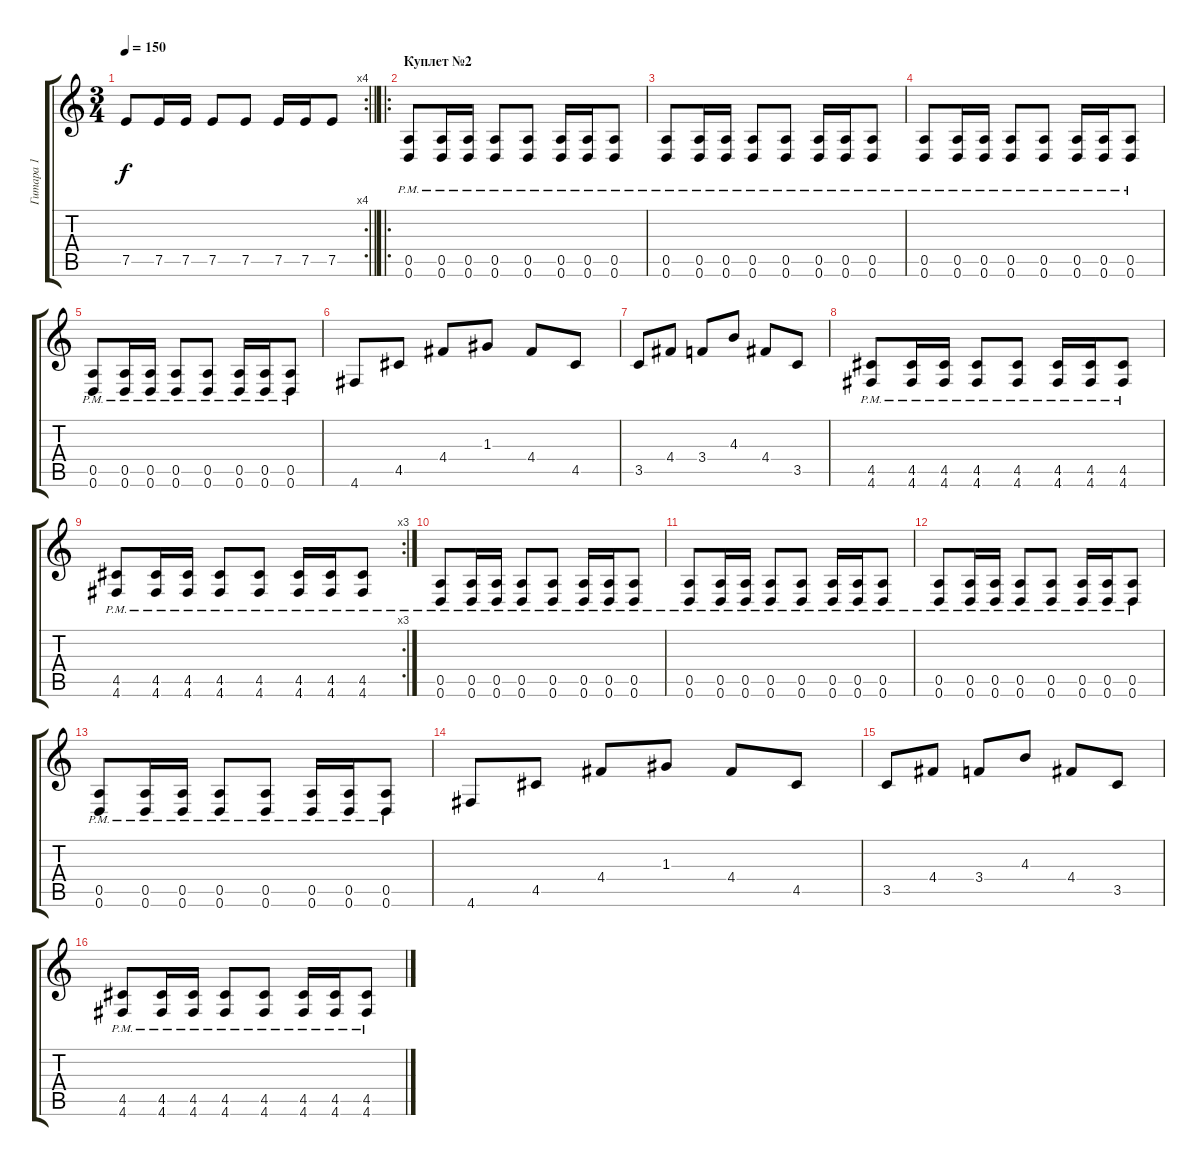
\track ("Гитара 1" "Гитара 1") {instrument distortionguitar}
\staff {score tabs}
\tuning (E4 B3 G3 D3 A2 D2) {hide}
\rc 4
\ts (3 4)
\tempo 150
\clef g2
\barLineRight lightlight
\ks c
7.5.8{dy f} 7.5.16 7.5.16 7.5.8 7.5.8 7.5.16 7.5.16 7.5.8 |
\ro
\section ("" "Куплет №2")
(0.5{pm} 0.6{pm}).8 (0.5{pm} 0.6{pm}).16 (0.5{pm} 0.6{pm}).16 (0.5{pm} 0.6{pm}).8 (0.5{pm} 0.6{pm}).8 (0.5{pm} 0.6{pm}).16 (0.5{pm} 0.6{pm}).16 (0.5{pm} 0.6{pm}).8 |
(0.5{pm} 0.6{pm}).8 (0.5{pm} 0.6{pm}).16 (0.5{pm} 0.6{pm}).16 (0.5{pm} 0.6{pm}).8 (0.5{pm} 0.6{pm}).8 (0.5{pm} 0.6{pm}).16 (0.5{pm} 0.6{pm}).16 (0.5{pm} 0.6{pm}).8 |
(0.5{pm} 0.6{pm}).8 (0.5{pm} 0.6{pm}).16 (0.5{pm} 0.6{pm}).16 (0.5{pm} 0.6{pm}).8 (0.5{pm} 0.6{pm}).8 (0.5{pm} 0.6{pm}).16 (0.5{pm} 0.6{pm}).16 (0.5{pm} 0.6{pm}).8 |
(0.5{pm} 0.6{pm}).8 (0.5{pm} 0.6{pm}).16 (0.5{pm} 0.6{pm}).16 (0.5{pm} 0.6{pm}).8 (0.5{pm} 0.6{pm}).8 (0.5{pm} 0.6{pm}).16 (0.5{pm} 0.6{pm}).16 (0.5{pm} 0.6{pm}).8 |
4.6.8 4.5.8 4.4.8 1.3.8 4.4.8 4.5.8 |
3.5.8 4.4.8 3.4.8 4.3.8 4.4.8 3.5.8 |
(4.5{pm} 4.6{pm}).8 (4.5{pm} 4.6{pm}).16 (4.5{pm} 4.6{pm}).16 (4.5{pm} 4.6{pm}).8 (4.5{pm} 4.6{pm}).8 (4.5{pm} 4.6{pm}).16 (4.5{pm} 4.6{pm}).16 (4.5{pm} 4.6{pm}).8 |
\rc 3
(4.5{pm} 4.6{pm}).8 (4.5{pm} 4.6{pm}).16 (4.5{pm} 4.6{pm}).16 (4.5{pm} 4.6{pm}).8 (4.5{pm} 4.6{pm}).8 (4.5{pm} 4.6{pm}).16 (4.5{pm} 4.6{pm}).16 (4.5{pm} 4.6{pm}).8 |
(0.5{pm} 0.6{pm}).8 (0.5{pm} 0.6{pm}).16 (0.5{pm} 0.6{pm}).16 (0.5{pm} 0.6{pm}).8 (0.5{pm} 0.6{pm}).8 (0.5{pm} 0.6{pm}).16 (0.5{pm} 0.6{pm}).16 (0.5{pm} 0.6{pm}).8 |
(0.5{pm} 0.6{pm}).8 (0.5{pm} 0.6{pm}).16 (0.5{pm} 0.6{pm}).16 (0.5{pm} 0.6{pm}).8 (0.5{pm} 0.6{pm}).8 (0.5{pm} 0.6{pm}).16 (0.5{pm} 0.6{pm}).16 (0.5{pm} 0.6{pm}).8 |
(0.5{pm} 0.6{pm}).8 (0.5{pm} 0.6{pm}).16 (0.5{pm} 0.6{pm}).16 (0.5{pm} 0.6{pm}).8 (0.5{pm} 0.6{pm}).8 (0.5{pm} 0.6{pm}).16 (0.5{pm} 0.6{pm}).16 (0.5{pm} 0.6{pm}).8 |
(0.5{pm} 0.6{pm}).8 (0.5{pm} 0.6{pm}).16 (0.5{pm} 0.6{pm}).16 (0.5{pm} 0.6{pm}).8 (0.5{pm} 0.6{pm}).8 (0.5{pm} 0.6{pm}).16 (0.5{pm} 0.6{pm}).16 (0.5{pm} 0.6{pm}).8 |
4.6.8 4.5.8 4.4.8 1.3.8 4.4.8 4.5.8 |
3.5.8 4.4.8 3.4.8 4.3.8 4.4.8 3.5.8 |
(4.5{pm} 4.6{pm}).8 (4.5{pm} 4.6{pm}).16 (4.5{pm} 4.6{pm}).16 (4.5{pm} 4.6{pm}).8 (4.5{pm} 4.6{pm}).8 (4.5{pm} 4.6{pm}).16 (4.5{pm} 4.6{pm}).16 (4.5{pm} 4.6{pm}).8
